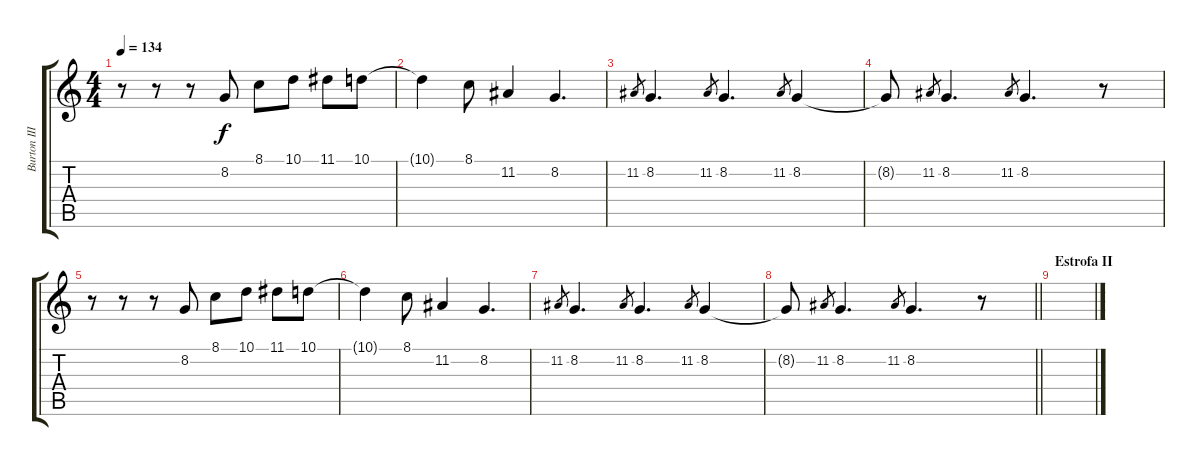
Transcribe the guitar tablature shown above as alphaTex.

\track ("Burton III" "Burton III") {instrument tremolostrings}
\staff {score tabs}
\tuning (E4 B3 G3 D3 A2 E2) {hide}
\ts (4 4)
\tempo 134
\clef g2
\ks c
r.8{dy f} r.8 r.8 8.2.8 8.1.8 10.1.8 11.1.8 10.1.8 |
10.1{t}.4 8.1.8 11.2.4 8.2.4{d} |
11.2.8{gr} 8.2.4{d volume 5} 11.2.8{gr} 8.2.4{d} 11.2.8{gr} 8.2.4 |
8.2{t}.8 11.2.8{gr} 8.2.4{d} 11.2.8{gr} 8.2.4{d} r.8 |
r.8{volume 13} r.8 r.8 8.2.8 8.1.8 10.1.8 11.1.8 10.1.8 |
10.1{t}.4 8.1.8 11.2.4 8.2.4{d} |
11.2.8{gr} 8.2.4{d volume 4} 11.2.8{gr} 8.2.4{d} 11.2.8{gr} 8.2.4 |
\barLineRight lightlight
8.2{t}.8 11.2.8{gr} 8.2.4{d} 11.2.8{gr} 8.2.4{d} r.8{volume 13} |
\section ("" "Estrofa II")
